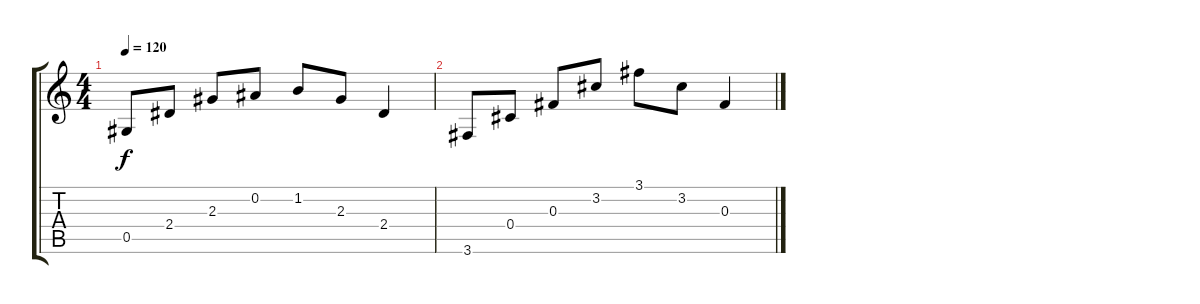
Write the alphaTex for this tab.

\track "" {instrument acousticguitarsteel}
\staff {score tabs}
\tuning (Eb4 Bb3 Gb3 Db3 Ab2 Eb2) {hide}
\ts (4 4)
\tempo 120
\clef g2
\ks c
0.5.8{dy f} 2.4.8 2.3.8 0.2.8 1.2.8 2.3.8 2.4.4 |
3.6.8 0.4.8 0.3.8 3.2.8 3.1.8 3.2.8 0.3.4
